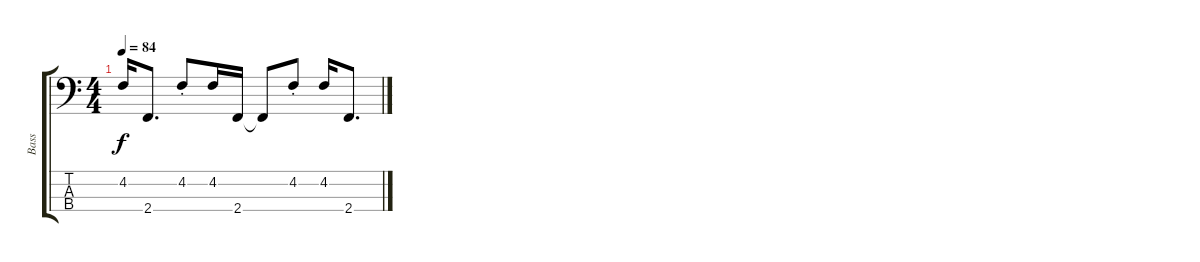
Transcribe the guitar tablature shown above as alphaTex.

\track ("Bass" "Bass") {instrument distortionguitar}
\staff {score tabs}
\tuning (Gb2 Db2 Ab1 Eb1) {hide}
\ts (4 4)
\tempo 84
\clef f4
\ks c
4.2.16{dy f} 2.4.8{d} 4.2{st}.8 4.2.16 2.4.16 2.4{t}.8 4.2{st}.8 4.2.16 2.4.8{d}
